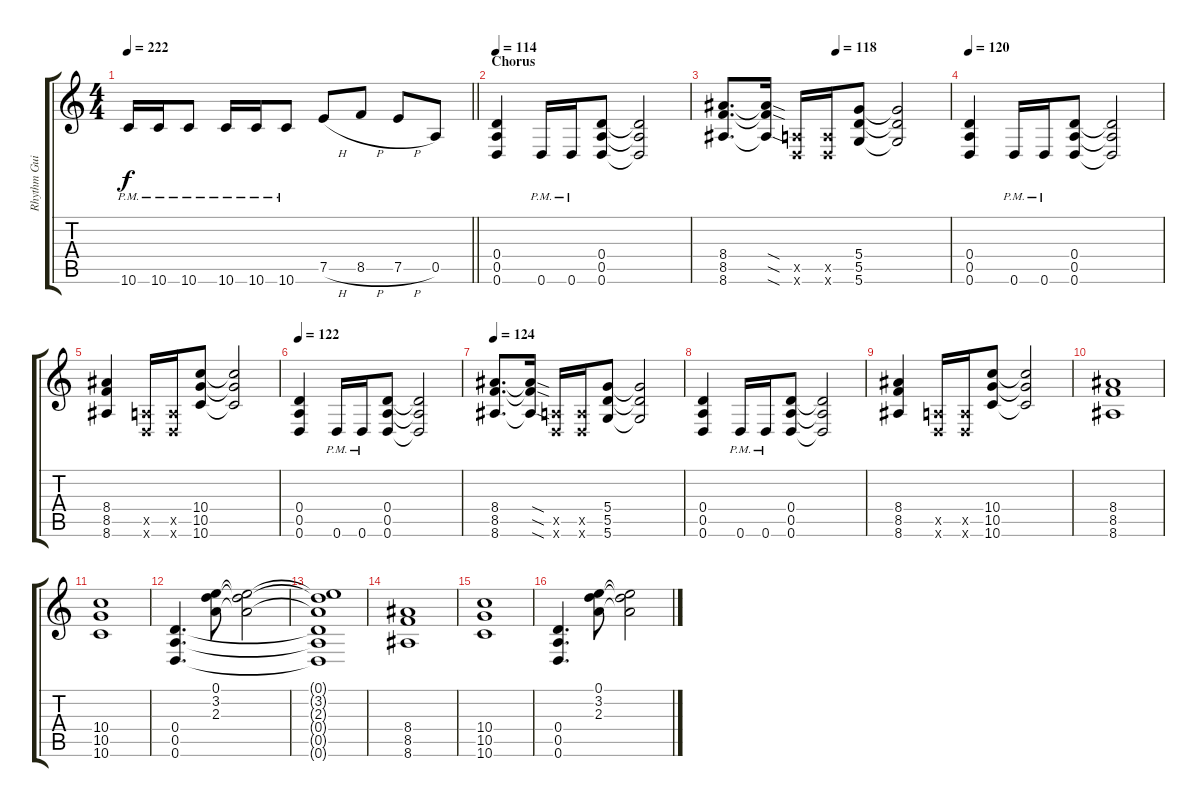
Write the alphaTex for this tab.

\track ("Rhythm Guitar I" "Rhythm Gui") {instrument overdrivenguitar}
\staff {score tabs}
\tuning (E4 B3 G3 D3 A2 D2) {hide}
\ts (4 4)
\tempo 222
\clef g2
\barLineRight lightlight
\ks c
10.6{pm}.16{dy f} 10.6{pm}.16 10.6{pm}.8 10.6{pm}.16 10.6{pm}.16 10.6{pm}.8 7.5{h}.8 8.5{h}.8 7.5{h}.8 0.5.8 |
\section ("" "Chorus")
\tempo 114
(0.4 0.5 0.6).4 0.6{pm}.16 0.6{pm}.16 (0.4 0.5 0.6).8 (0.4{t} 0.5{t} 0.6{t}).2 |
\tempo (118 0.5)
(8.4 8.5 8.6).8{d} (8.4{sod t} 8.5{sod t} 8.6{sod t}).16 (0.5{x} 0.6{x}).16 (0.5{x} 0.6{x}).16 (5.4 5.5 5.6).8 (5.4{t} 5.5{t} 5.6{t}).2 |
\tempo 120
(0.4 0.5 0.6).4 0.6{pm}.16 0.6{pm}.16 (0.4 0.5 0.6).8 (0.4{t} 0.5{t} 0.6{t}).2 |
(8.4 8.5 8.6).4 (0.5{x} 0.6{x}).16 (0.5{x} 0.6{x}).16 (10.4 10.5 10.6).8 (10.4{t} 10.5{t} 10.6{t}).2 |
\tempo 122
(0.4 0.5 0.6).4 0.6{pm}.16 0.6{pm}.16 (0.4 0.5 0.6).8 (0.4{t} 0.5{t} 0.6{t}).2 |
\tempo 124
(8.4 8.5 8.6).8{d} (8.4{sod t} 8.5{sod t} 8.6{sod t}).16 (0.5{x} 0.6{x}).16 (0.5{x} 0.6{x}).16 (5.4 5.5 5.6).8 (5.4{t} 5.5{t} 5.6{t}).2 |
(0.4 0.5 0.6).4 0.6{pm}.16 0.6{pm}.16 (0.4 0.5 0.6).8 (0.4{t} 0.5{t} 0.6{t}).2 |
(8.4 8.5 8.6).4 (0.5{x} 0.6{x}).16 (0.5{x} 0.6{x}).16 (10.4 10.5 10.6).8 (10.4{t} 10.5{t} 10.6{t}).2 |
(8.4 8.5 8.6).1{balance 8} |
(10.4 10.5 10.6).1 |
(0.4 0.5 0.6).4{d} (0.1 3.2 2.3).8 (0.1{t} 3.2{t} 2.3{t}).2 |
(0.1{t} 3.2{t} 2.3{t} 0.4{t} 0.5{t} 0.6{t}).1 |
(8.4 8.5 8.6).1 |
(10.4 10.5 10.6).1 |
(0.4 0.5 0.6).4{d} (0.1 3.2 2.3).8 (0.1{t} 3.2{t} 2.3{t}).2
